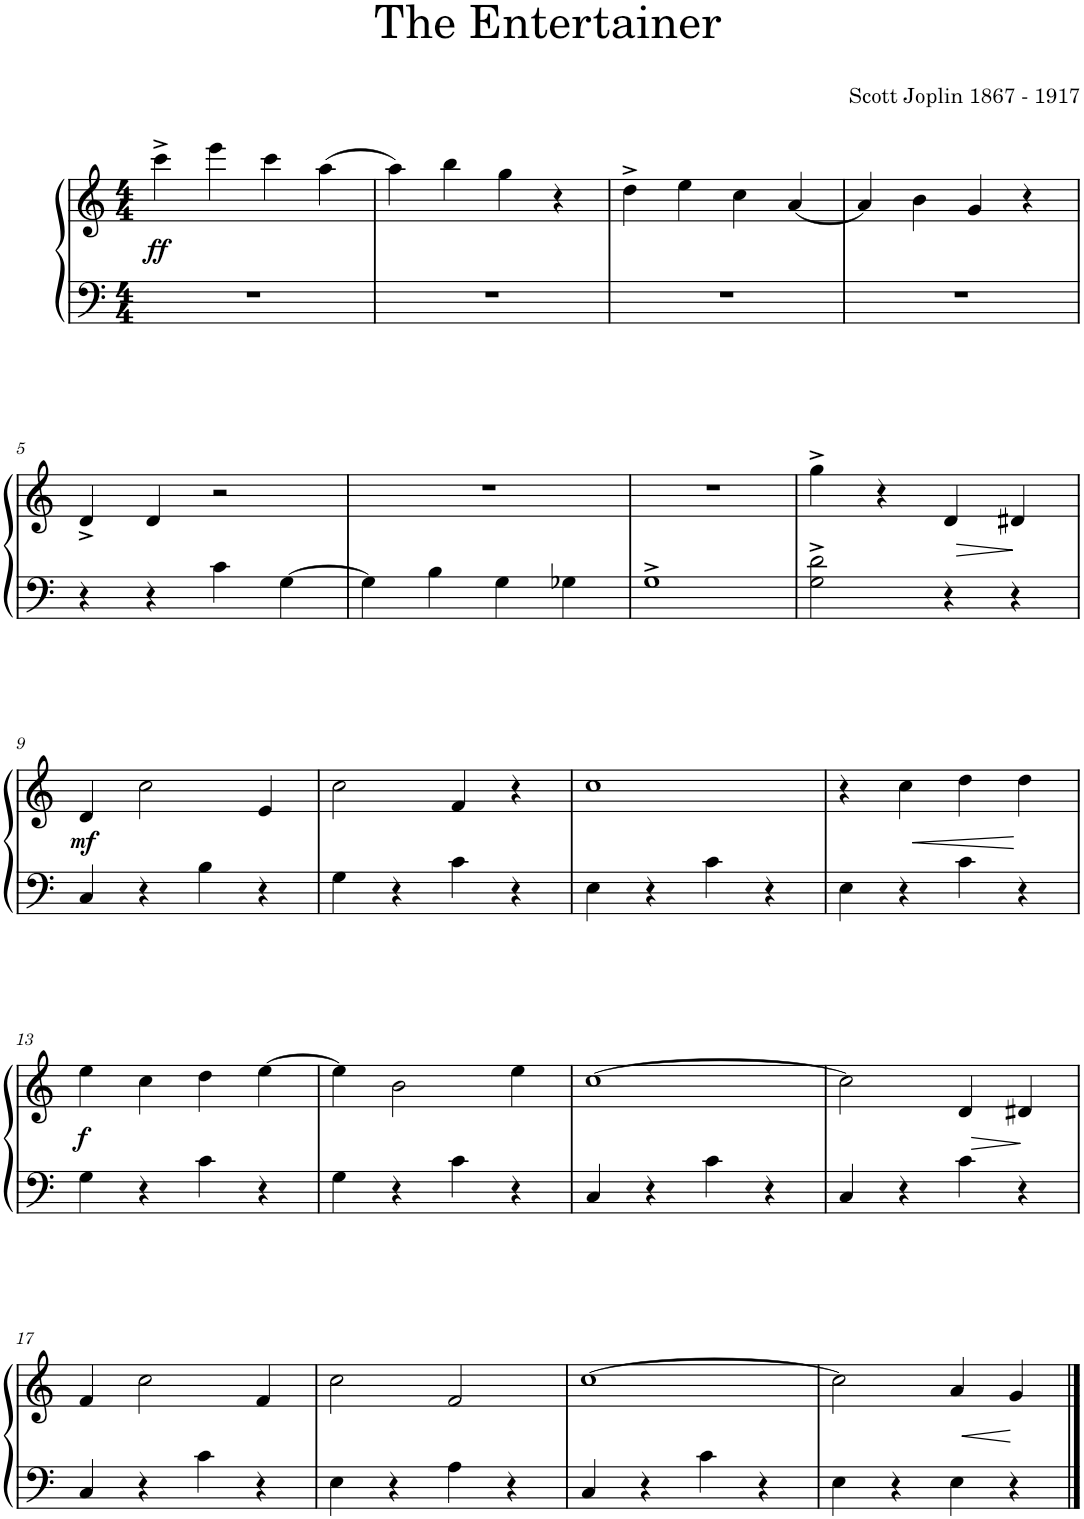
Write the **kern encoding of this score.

**kern	**kern	**dynam
*part1	*part1	*part1
*staff2	*staff1	*staff1/2
*I"Piano	*	*
*I'Pno.	*	*
*clefF4	*clefG2	*
*k[]	*k[]	*
*M4/4	*M4/4	*
=1	=1	=1
!	!	!LO:DY:b
1r	4ccc^\	ff
.	4eee\	.
.	4ccc\	.
.	(4aa\	.
=2	=2	=2
1r	4aa\)	.
.	4bb\	.
.	4gg\	.
.	4r	.
=3	=3	=3
1r	4dd^\	.
.	4ee\	.
.	4cc\	.
.	[4a/	.
=4	=4	=4
1r	4a/]	.
.	4b\	.
.	4g/	.
.	4r	.
!!LO:LB:g=z
=5	=5	=5
4r	4d^/	.
4r	4d/	.
4c\	2r	.
[4G\	.	.
=6	=6	=6
4G\]	1r	.
4B\	.	.
4G\	.	.
4G-X\	.	.
=7	=7	=7
1G^	1r	.
=8	=8	=8
2G\^ 2d\^	4gg^\	.
.	4r	.
!	!	!LO:HP:b
4r	4d/	>
4r	4d#X/	]
!!LO:LB:g=z
=9	=9	=9
!	!	!LO:DY:b
4C/	4d/	mf
4r	2cc\	.
4B\	.	.
4r	4e/	.
=10	=10	=10
4G\	2cc\	.
4r	.	.
4c\	4f/	.
4r	4r	.
=11	=11	=11
4E\	1cc	.
4r	.	.
4c\	.	.
4r	.	.
=12	=12	=12
4E\	4r	.
!	!	!LO:HP:b
4r	4cc\	<
4c\	4dd\	.
4r	4dd\	[
!!LO:LB:g=z
=13	=13	=13
!	!	!LO:DY:b
4G\	4ee\	f
4r	4cc\	.
4c\	4dd\	.
4r	[4ee\	.
=14	=14	=14
4G\	4ee\]	.
4r	2b\	.
4c\	.	.
4r	4ee\	.
=15	=15	=15
4C/	[1cc	.
4r	.	.
4c\	.	.
4r	.	.
=16	=16	=16
4C/	2cc\]	.
4r	.	.
!	!	!LO:HP:b
4c\	4d/	>
4r	4d#X/	]
!!LO:LB:g=z
=17	=17	=17
4C/	4f/	.
4r	2cc\	.
4c\	.	.
4r	4f/	.
=18	=18	=18
4E\	2cc\	.
4r	.	.
4A\	2f/	.
4r	.	.
=19	=19	=19
4C/	[1cc	.
4r	.	.
4c\	.	.
4r	.	.
=20	=20	=20
4E\	2cc\]	.
4r	.	.
!	!	!LO:HP:b
4E\	4a/	<
4r	4g/	[
==	==	==
*-	*-	*-
